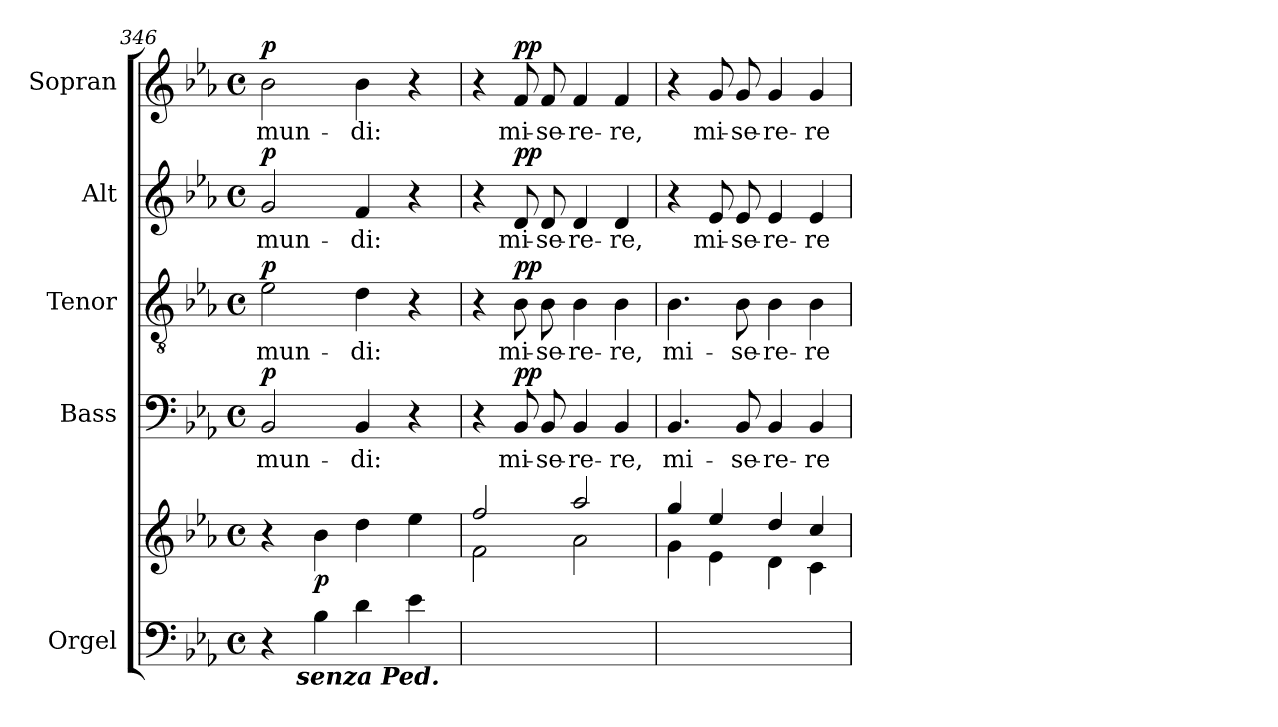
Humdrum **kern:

**kern	**kern	**dynam	**kern	**text	**dynam	**kern	**text	**dynam	**kern	**text	**dynam	**kern	**text	**dynam
*part5	*part5	*part5	*part4	*part4	*part4	*part3	*part3	*part3	*part2	*part2	*part2	*part1	*part1	*part1
*staff6	*staff5	*staff5/6	*staff4	*staff4	*staff4	*staff3	*staff3	*staff3	*staff2	*staff2	*staff2	*staff1	*staff1	*staff1
*I"Orgel	*	*	*I"Bass	*	*	*I"Tenor	*	*	*I"Alt	*	*	*I"Sopran	*	*
*I'Org.	*	*	*I'B.	*	*	*I'T.	*	*	*I'A.	*	*	*I'S.	*	*
*clefF4	*clefG2	*	*clefF4	*	*	*clefGv2	*	*	*clefG2	*	*	*clefG2	*	*
*k[b-e-a-]	*k[b-e-a-]	*	*k[b-e-a-]	*	*	*k[b-e-a-]	*	*	*k[b-e-a-]	*	*	*k[b-e-a-]	*	*
*E-:	*E-:	*	*E-:	*	*	*E-:	*	*	*E-:	*	*	*E-:	*	*
*M4/4	*M4/4	*	*M4/4	*	*	*M4/4	*	*	*M4/4	*	*	*M4/4	*	*
*met(c)	*met(c)	*	*met(c)	*	*	*met(c)	*	*	*met(c)	*	*	*met(c)	*	*
=346	=346	=346	=346	=346	=346	=346	=346	=346	=346	=346	=346	=346	=346	=346
!	!	!	!	!LO:LY:b	!LO:DY:a	!	!LO:LY:b	!LO:DY:a	!	!LO:LY:b	!LO:DY:a	!	!LO:LY:b	!LO:DY:a
*^	*	*	*	*	*	*	*	*	*	*	*	*	*	*
4r	8.ryy	4r	.	2BB-/	mun-	p	2e-\	mun-	p	2g/	mun-	p	2b-\	mun-	p
!	!LO:TX:b:Bi:t=senza Ped.	!	!	!	!	!	!	!	!	!	!	!	!	!	!
.	2ryy	.	.	.	.	.	.	.	.	.	.	.	.	.	.
!	!	!	!LO:DY:b	!	!	!	!	!	!	!	!	!	!	!	!
4B-\	.	4b-\	p	.	.	.	.	.	.	.	.	.	.	.	.
!	!	!	!	!	!LO:LY:b	!	!	!LO:LY:b	!	!	!LO:LY:b	!	!	!LO:LY:b	!
4d\	.	4dd\	.	4BB-/	-di:	.	4d\	-di:	.	4f/	-di:	.	4b-\	-di:	.
.	4ryy	.	.	.	.	.	.	.	.	.	.	.	.	.	.
4e-\	.	4ee-\	.	4r	.	.	4r	.	.	4r	.	.	4r	.	.
.	16ryy	.	.	.	.	.	.	.	.	.	.	.	.	.	.
*v	*v	*	*	*	*	*	*	*	*	*	*	*	*	*	*
=347	=347	=347	=347	=347	=347	=347	=347	=347	=347	=347	=347	=347	=347	=347
*	*^	*	*	*	*	*	*	*	*	*	*	*	*	*
1ryy	2ff/	2f\	.	4r	.	.	4r	.	.	4r	.	.	4r	.	.
!	!	!	!	!	!LO:LY:b	!LO:DY:a	!	!LO:LY:b	!LO:DY:a	!	!LO:LY:b	!LO:DY:a	!	!LO:LY:b	!LO:DY:a
.	.	.	.	8BB-/	mi-	pp	8B-\	mi-	pp	8d/	mi-	pp	8f/	mi-	pp
!	!	!	!	!	!LO:LY:b	!	!	!LO:LY:b	!	!	!LO:LY:b	!	!	!LO:LY:b	!
.	.	.	.	8BB-/	-se-	.	8B-\	-se-	.	8d/	-se-	.	8f/	-se-	.
!	!	!	!	!	!LO:LY:b	!	!	!LO:LY:b	!	!	!LO:LY:b	!	!	!LO:LY:b	!
.	2aa-/	2a-\	.	4BB-/	-re-	.	4B-\	-re-	.	4d/	-re-	.	4f/	-re-	.
!	!	!	!	!	!LO:LY:b	!	!	!LO:LY:b	!	!	!LO:LY:b	!	!	!LO:LY:b	!
.	.	.	.	4BB-/	-re,	.	4B-\	-re,	.	4d/	-re,	.	4f/	-re,	.
=348	=348	=348	=348	=348	=348	=348	=348	=348	=348	=348	=348	=348	=348	=348	=348
!	!	!	!	!	!LO:LY:b	!	!	!LO:LY:b	!	!	!	!	!	!	!
1ryy	4gg/	4g\	.	4.BB-/	mi-	.	4.B-\	mi-	.	4r	.	.	4r	.	.
!	!	!	!	!	!	!	!	!	!	!	!LO:LY:b	!	!	!LO:LY:b	!
.	4ee-/	4e-\	.	.	.	.	.	.	.	8e-/	mi-	.	8g/	mi-	.
!	!	!	!	!	!LO:LY:b	!	!	!LO:LY:b	!	!	!LO:LY:b	!	!	!LO:LY:b	!
.	.	.	.	8BB-/	-se-	.	8B-\	-se-	.	8e-/	-se-	.	8g/	-se-	.
!	!	!	!	!	!LO:LY:b	!	!	!LO:LY:b	!	!	!LO:LY:b	!	!	!LO:LY:b	!
.	4dd/	4d\	.	4BB-/	-re-	.	4B-\	-re-	.	4e-/	-re-	.	4g/	-re-	.
!	!	!	!	!	!LO:LY:b	!	!	!LO:LY:b	!	!	!LO:LY:b	!	!	!LO:LY:b	!
.	4cc/	4c\	.	4BB-/	-re	.	4B-\	-re	.	4e-/	-re	.	4g/	-re	.
*	*v	*v	*	*	*	*	*	*	*	*	*	*	*	*	*
=	=	=	=	=	=	=	=	=	=	=	=	=	=	=
*-	*-	*-	*-	*-	*-	*-	*-	*-	*-	*-	*-	*-	*-	*-
